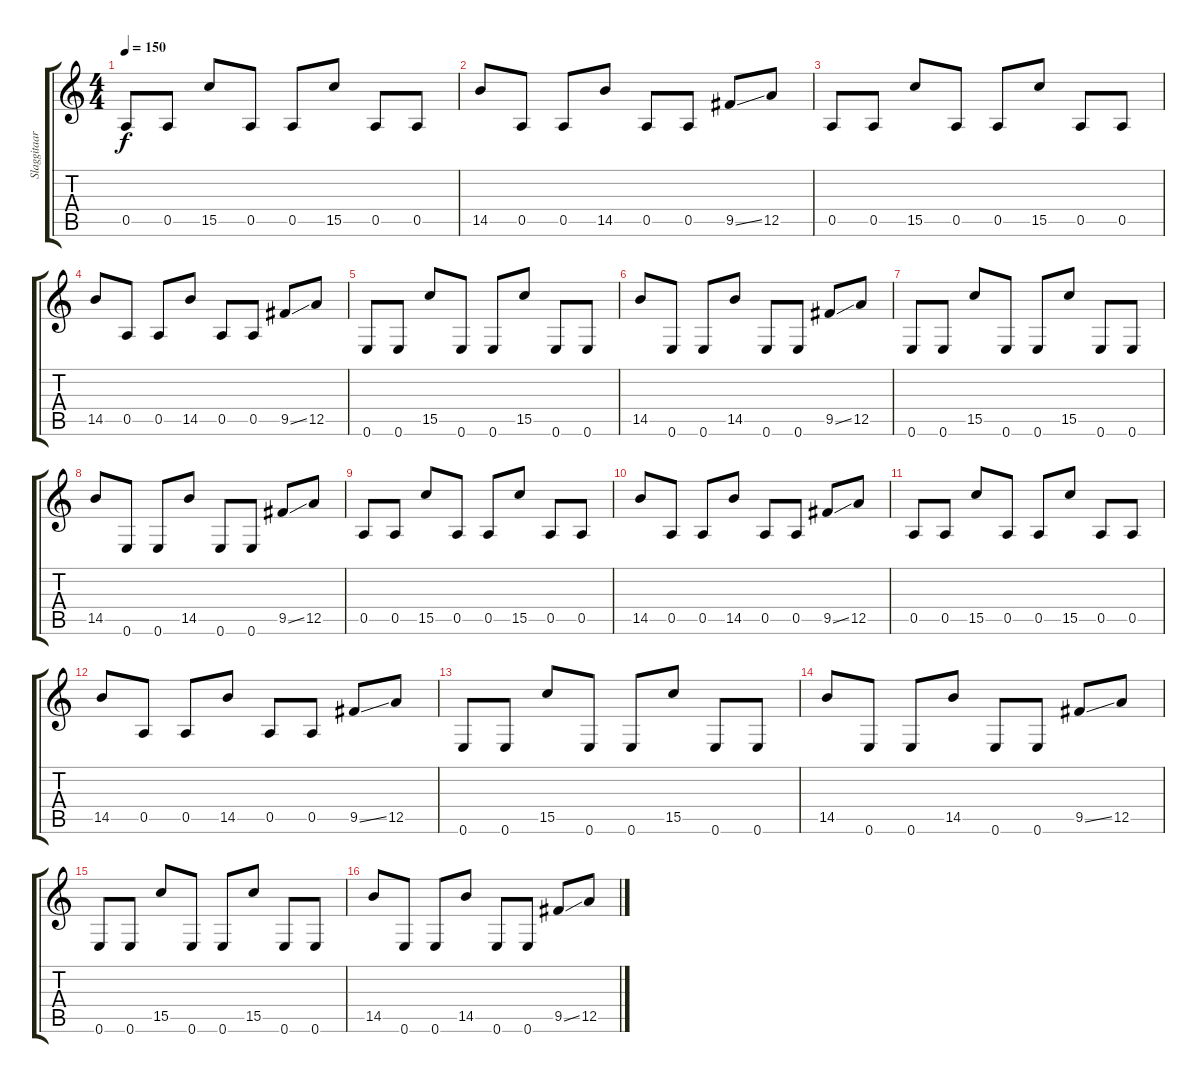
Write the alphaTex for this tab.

\track ("Slaggitaar 1" "Slaggitaar") {instrument distortionguitar}
\staff {score tabs}
\tuning (E4 B3 G3 D3 A2 E2) {hide}
\ts (4 4)
\tempo 150
\clef g2
\ks c
0.5.8{dy f instrument distortionguitar} 0.5.8 15.5.8 0.5.8 0.5.8 15.5.8 0.5.8 0.5.8 |
14.5.8 0.5.8 0.5.8 14.5.8 0.5.8 0.5.8 9.5{ss}.8 12.5.8 |
0.5.8 0.5.8 15.5.8 0.5.8 0.5.8 15.5.8 0.5.8 0.5.8 |
14.5.8 0.5.8 0.5.8 14.5.8 0.5.8 0.5.8 9.5{ss}.8 12.5.8 |
0.6.8 0.6.8 15.5.8 0.6.8 0.6.8 15.5.8 0.6.8 0.6.8 |
14.5.8 0.6.8 0.6.8 14.5.8 0.6.8 0.6.8 9.5{ss}.8 12.5.8 |
0.6.8 0.6.8 15.5.8 0.6.8 0.6.8 15.5.8 0.6.8 0.6.8 |
14.5.8 0.6.8 0.6.8 14.5.8 0.6.8 0.6.8 9.5{ss}.8 12.5.8 |
0.5.8 0.5.8 15.5.8 0.5.8 0.5.8 15.5.8 0.5.8 0.5.8 |
14.5.8 0.5.8 0.5.8 14.5.8 0.5.8 0.5.8 9.5{ss}.8 12.5.8 |
0.5.8 0.5.8 15.5.8 0.5.8 0.5.8 15.5.8 0.5.8 0.5.8 |
14.5.8 0.5.8 0.5.8 14.5.8 0.5.8 0.5.8 9.5{ss}.8 12.5.8 |
0.6.8 0.6.8 15.5.8 0.6.8 0.6.8 15.5.8 0.6.8 0.6.8 |
14.5.8 0.6.8 0.6.8 14.5.8 0.6.8 0.6.8 9.5{ss}.8 12.5.8 |
0.6.8 0.6.8 15.5.8 0.6.8 0.6.8 15.5.8 0.6.8 0.6.8 |
14.5.8 0.6.8 0.6.8 14.5.8 0.6.8 0.6.8 9.5{ss}.8 12.5.8
